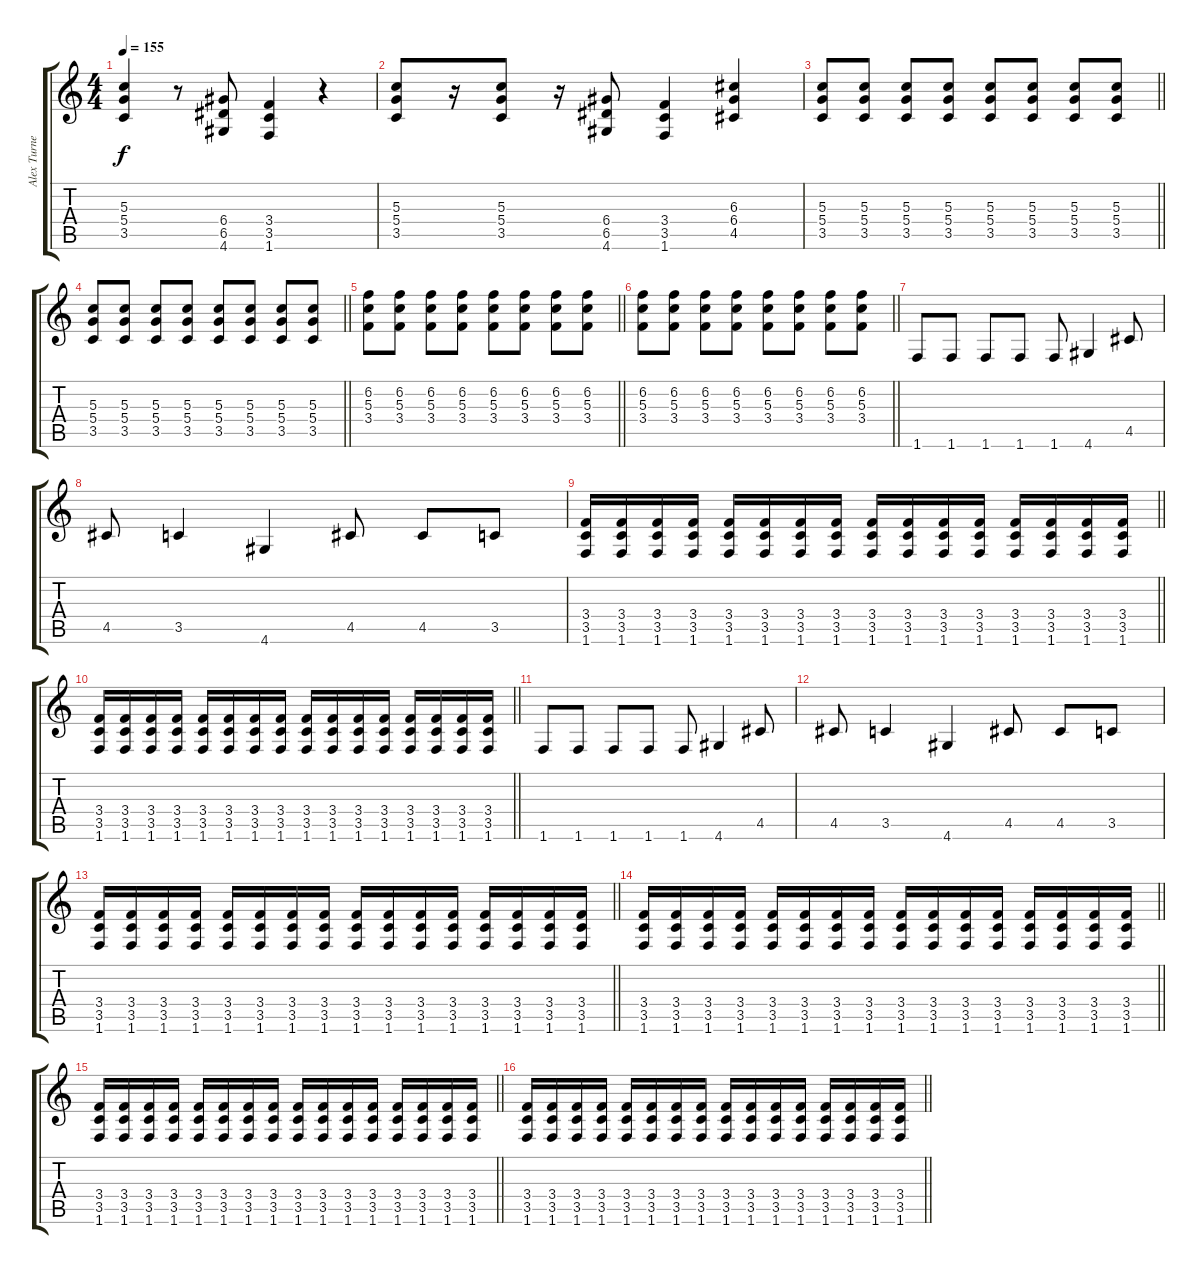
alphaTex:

\track ("Alex Turner" "Alex Turne") {instrument distortionguitar}
\staff {score tabs}
\tuning (E4 B3 G3 D3 A2 E2) {hide}
\ts (4 4)
\tempo 155
\clef g2
\ks c
(5.3 5.4 3.5).4{dy f} r.8 (6.4 6.5 4.6).8 (3.4 3.5 1.6).4 r.4 |
(5.3 5.4 3.5).8 r.16 (5.3 5.4 3.5).8 r.16 (6.4 6.5 4.6).8 (3.4 3.5 1.6).4 (6.3 6.4 4.5).4 |
\barLineRight lightlight
(5.3 5.4 3.5).8 (5.3 5.4 3.5).8 (5.3 5.4 3.5).8 (5.3 5.4 3.5).8 (5.3 5.4 3.5).8 (5.3 5.4 3.5).8 (5.3 5.4 3.5).8 (5.3 5.4 3.5).8 |
\barLineRight lightlight
(5.3 5.4 3.5).8 (5.3 5.4 3.5).8 (5.3 5.4 3.5).8 (5.3 5.4 3.5).8 (5.3 5.4 3.5).8 (5.3 5.4 3.5).8 (5.3 5.4 3.5).8 (5.3 5.4 3.5).8 |
\barLineRight lightlight
(6.2 5.3 3.4).8 (6.2 5.3 3.4).8 (6.2 5.3 3.4).8 (6.2 5.3 3.4).8 (6.2 5.3 3.4).8 (6.2 5.3 3.4).8 (6.2 5.3 3.4).8 (6.2 5.3 3.4).8 |
\barLineRight lightlight
(6.2 5.3 3.4).8 (6.2 5.3 3.4).8 (6.2 5.3 3.4).8 (6.2 5.3 3.4).8 (6.2 5.3 3.4).8 (6.2 5.3 3.4).8 (6.2 5.3 3.4).8 (6.2 5.3 3.4).8 |
1.6.8 1.6.8 1.6.8 1.6.8 1.6.8 4.6.4 4.5.8 |
4.5.8 3.5.4 4.6.4 4.5.8 4.5.8 3.5.8 |
\barLineRight lightlight
(3.4 3.5 1.6).16 (3.4 3.5 1.6).16 (3.4 3.5 1.6).16 (3.4 3.5 1.6).16 (3.4 3.5 1.6).16 (3.4 3.5 1.6).16 (3.4 3.5 1.6).16 (3.4 3.5 1.6).16 (3.4 3.5 1.6).16 (3.4 3.5 1.6).16 (3.4 3.5 1.6).16 (3.4 3.5 1.6).16 (3.4 3.5 1.6).16 (3.4 3.5 1.6).16 (3.4 3.5 1.6).16 (3.4 3.5 1.6).16 |
\barLineRight lightlight
(3.4 3.5 1.6).16 (3.4 3.5 1.6).16 (3.4 3.5 1.6).16 (3.4 3.5 1.6).16 (3.4 3.5 1.6).16 (3.4 3.5 1.6).16 (3.4 3.5 1.6).16 (3.4 3.5 1.6).16 (3.4 3.5 1.6).16 (3.4 3.5 1.6).16 (3.4 3.5 1.6).16 (3.4 3.5 1.6).16 (3.4 3.5 1.6).16 (3.4 3.5 1.6).16 (3.4 3.5 1.6).16 (3.4 3.5 1.6).16 |
1.6.8 1.6.8 1.6.8 1.6.8 1.6.8 4.6.4 4.5.8 |
4.5.8 3.5.4 4.6.4 4.5.8 4.5.8 3.5.8 |
\barLineRight lightlight
(3.4 3.5 1.6).16 (3.4 3.5 1.6).16 (3.4 3.5 1.6).16 (3.4 3.5 1.6).16 (3.4 3.5 1.6).16 (3.4 3.5 1.6).16 (3.4 3.5 1.6).16 (3.4 3.5 1.6).16 (3.4 3.5 1.6).16 (3.4 3.5 1.6).16 (3.4 3.5 1.6).16 (3.4 3.5 1.6).16 (3.4 3.5 1.6).16 (3.4 3.5 1.6).16 (3.4 3.5 1.6).16 (3.4 3.5 1.6).16 |
\barLineRight lightlight
(3.4 3.5 1.6).16 (3.4 3.5 1.6).16 (3.4 3.5 1.6).16 (3.4 3.5 1.6).16 (3.4 3.5 1.6).16 (3.4 3.5 1.6).16 (3.4 3.5 1.6).16 (3.4 3.5 1.6).16 (3.4 3.5 1.6).16 (3.4 3.5 1.6).16 (3.4 3.5 1.6).16 (3.4 3.5 1.6).16 (3.4 3.5 1.6).16 (3.4 3.5 1.6).16 (3.4 3.5 1.6).16 (3.4 3.5 1.6).16 |
\barLineRight lightlight
(3.4 3.5 1.6).16 (3.4 3.5 1.6).16 (3.4 3.5 1.6).16 (3.4 3.5 1.6).16 (3.4 3.5 1.6).16 (3.4 3.5 1.6).16 (3.4 3.5 1.6).16 (3.4 3.5 1.6).16 (3.4 3.5 1.6).16 (3.4 3.5 1.6).16 (3.4 3.5 1.6).16 (3.4 3.5 1.6).16 (3.4 3.5 1.6).16 (3.4 3.5 1.6).16 (3.4 3.5 1.6).16 (3.4 3.5 1.6).16 |
\barLineRight lightlight
(3.4 3.5 1.6).16 (3.4 3.5 1.6).16 (3.4 3.5 1.6).16 (3.4 3.5 1.6).16 (3.4 3.5 1.6).16 (3.4 3.5 1.6).16 (3.4 3.5 1.6).16 (3.4 3.5 1.6).16 (3.4 3.5 1.6).16 (3.4 3.5 1.6).16 (3.4 3.5 1.6).16 (3.4 3.5 1.6).16 (3.4 3.5 1.6).16 (3.4 3.5 1.6).16 (3.4 3.5 1.6).16 (3.4 3.5 1.6).16
